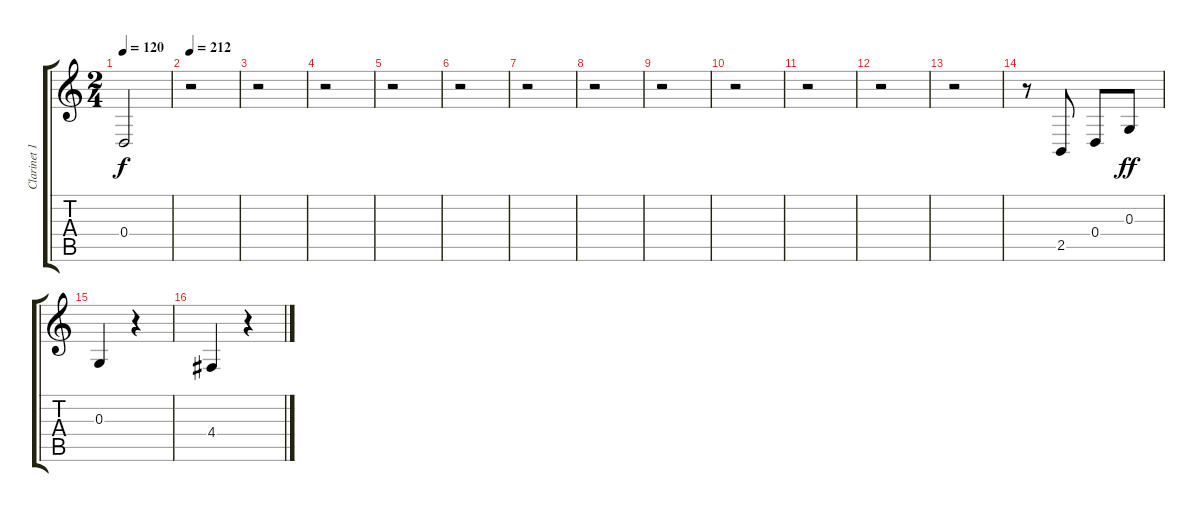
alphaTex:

\track ("Clarinet 1" "Clarinet 1") {instrument clarinet}
\staff {score tabs}
\tuning (E4 B3 G3 D3 A2 E2) {hide}
\ts (2 4)
\tempo 120
\clef g2
\ks c
0.4{t}.2{dy f} |
\tempo 212
r.2 |
r.2 |
r.2 |
r.2 |
r.2 |
r.2 |
r.2 |
r.2 |
r.2 |
r.2 |
r.2 |
r.2 |
r.8 2.5.8 0.4.8 0.3.8{dy ff} |
0.3.4 r.4 |
4.4.4 r.4
